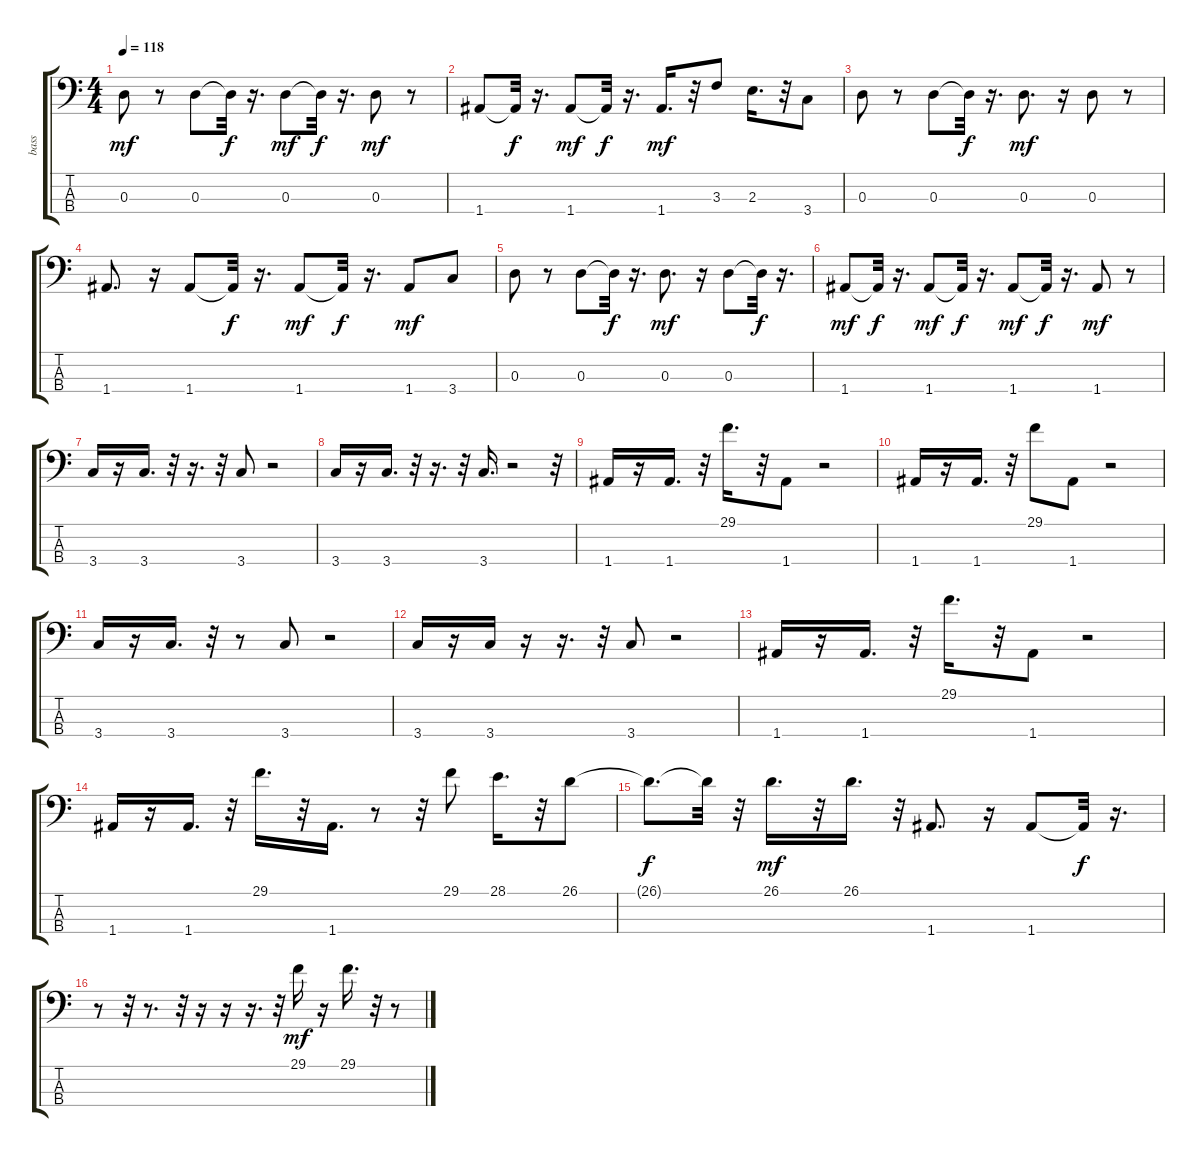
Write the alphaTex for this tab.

\track ("bass" "bass") {instrument electricbassfinger}
\staff {score tabs}
\tuning (C-1 G2 D2 A1) {hide}
\ts (4 4)
\tempo 118
\clef f4
\ks c
0.3.8{dy mf} r.8 0.3.8 0.3{t}.32{dy f} r.16{d} 0.3.8{dy mf} 0.3{t}.32{dy f} r.16{d} 0.3.8{dy mf} r.8 |
1.4.8 1.4{t}.32{dy f} r.16{d} 1.4.8{dy mf} 1.4{t}.32{dy f} r.16{d} 1.4.16{d dy mf} r.32 3.3.8 2.3.16{d} r.32 3.4.8 |
0.3.8 r.8 0.3.8 0.3{t}.32{dy f} r.16{d} 0.3.8{d dy mf} r.16 0.3.8 r.8 |
1.4.8{d} r.16 1.4.8 1.4{t}.32{dy f} r.16{d} 1.4.8{dy mf} 1.4{t}.32{dy f} r.16{d} 1.4.8{dy mf} 3.4.8 |
0.3.8 r.8 0.3.8 0.3{t}.32{dy f} r.16{d} 0.3.8{d dy mf} r.16 0.3.8 0.3{t}.32{dy f} r.16{d} |
1.4.8{dy mf} 1.4{t}.32{dy f} r.16{d} 1.4.8{dy mf} 1.4{t}.32{dy f} r.16{d} 1.4.8{dy mf} 1.4{t}.32{dy f} r.16{d} 1.4.8{dy mf} r.8 |
3.4.16 r.16 3.4.16{d} r.32 r.16{d} r.32 3.4.8 r.2 |
3.4.16 r.16 3.4.16{d} r.32 r.16{d} r.32 3.4.16{d} r.2 r.32 |
1.4.16 r.16 1.4.16{d} r.32 29.1.16{d} r.32 1.4.8 r.2 |
1.4.16 r.16 1.4.16{d} r.32 29.1.8 1.4.8 r.2 |
3.4.16 r.16 3.4.16{d} r.32 r.8 3.4.8 r.2 |
3.4.16 r.16 3.4.16 r.16 r.16{d} r.32 3.4.8 r.2 |
1.4.16 r.16 1.4.16{d} r.32 29.1.16{d} r.32 1.4.8 r.2 |
1.4.16 r.16 1.4.16{d} r.32 29.1.16{d} r.32 1.4.16{d} r.8 r.32 29.1.8 28.1.16{d} r.32 26.1.8 |
26.1{t}.8{d dy f} 26.1{t}.32 r.32 26.1.16{d dy mf} r.32 26.1.16{d} r.32 1.4.8{d} r.16 1.4.8 1.4{t}.32{dy f} r.16{d} |
r.8 r.32 r.8{d} r.32 r.16 r.16 r.16{d} r.32 29.1.16{dy mf} r.16 29.1.16{d} r.32 r.8
